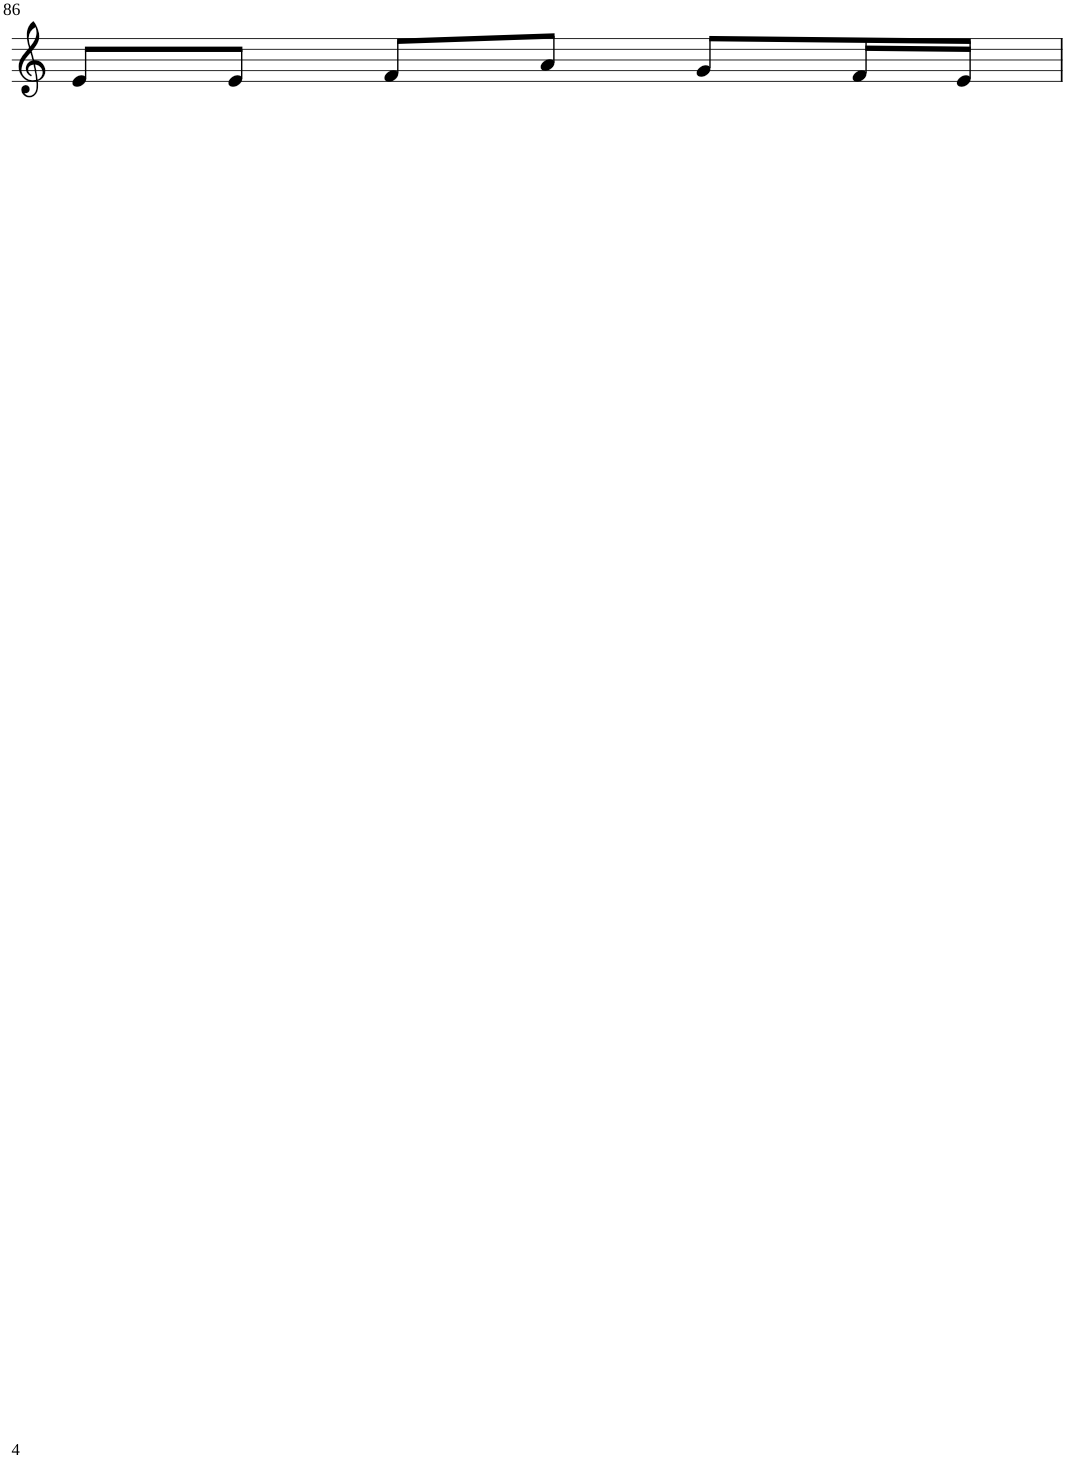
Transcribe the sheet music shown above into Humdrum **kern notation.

**kern
*part1
*staff1
*I"Violin
!!LO:PB:g=z
*clefG2
*k[]
*M3/4
=86
8e/L
8e/J
8f/L
8a/J
8g/L
16f/L
16e/JJ
=
*-
